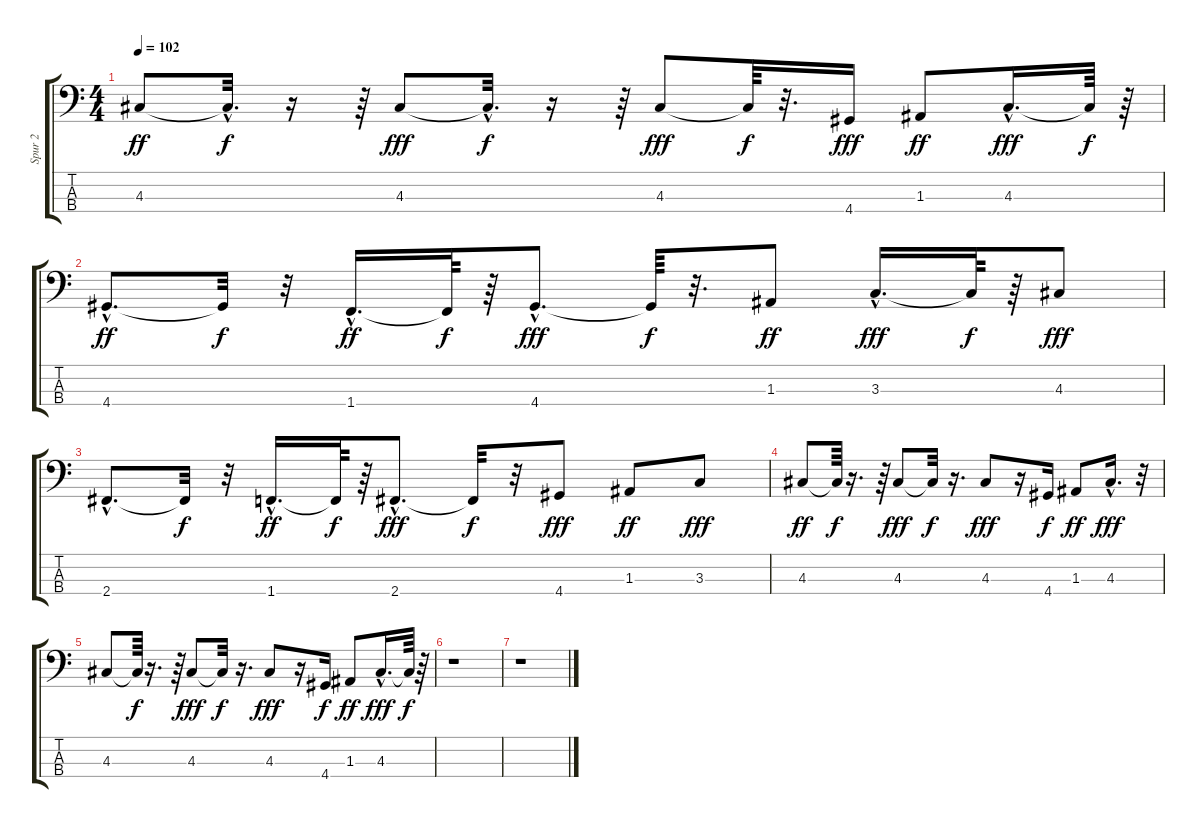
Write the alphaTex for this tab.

\track ("Spur 2" "Spur 2") {instrument synthbass2}
\staff {score tabs}
\tuning (G2 D2 A1 E1) {hide}
\ts (4 4)
\tempo 102
\clef f4
\ks c
4.3.8{dy ff} 4.3{hac t}.32{d dy f} r.16 r.64 4.3.8{dy fff} 4.3{hac t}.32{d dy f} r.16 r.64 4.3.8{dy fff} 4.3{t}.64{dy f} r.32{d} 4.4.16{dy fff} 1.3.8{dy ff} 4.3{hac}.16{d dy fff} 4.3{t}.64{dy f} r.64 |
4.4{hac}.8{d dy ff} 4.4{t}.32{dy f} r.32 1.4{hac}.16{d dy ff} 1.4{t}.64{dy f} r.64 4.4{hac}.8{d dy fff} 4.4{t}.64{dy f} r.32{d} 1.3.8{dy ff} 3.3{hac}.16{d dy fff} 3.3{t}.64{dy f} r.64 4.3.8{dy fff} |
2.4{hac}.8{d} 2.4{t}.32{dy f} r.32 1.4{hac}.16{d dy ff} 1.4{t}.64{dy f} r.64 2.4{hac}.8{d dy fff} 2.4{t}.32{dy f} r.32 4.4.8{dy fff} 1.3.8{dy ff} 3.3.8{dy fff} |
4.3.8{dy ff} 4.3{t}.64{dy f} r.16{d} r.64 4.3.8{dy fff} 4.3{t}.32{dy f} r.16{d} 4.3.8{dy fff} r.16 4.4.16{dy f} 1.3.8{dy ff} 4.3{hac}.16{d dy fff} r.32 |
4.3.8 4.3{t}.64{dy f} r.16{d} r.64 4.3.8{dy fff} 4.3{t}.32{dy f} r.16{d} 4.3.8{dy fff} r.16 4.4.16{dy f} 1.3.8{dy ff} 4.3{hac}.16{d dy fff} 4.3{t}.64{dy f} r.64 |
r.1 |
r.1
